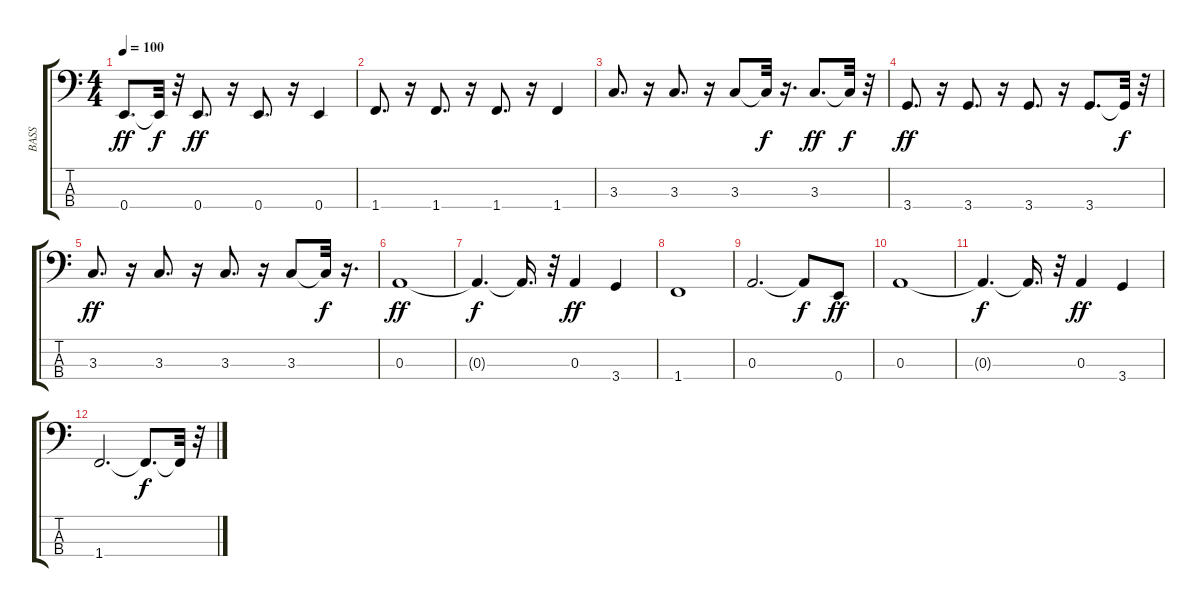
\track ("BASS" "BASS") {instrument fretlessbass}
\staff {score tabs}
\tuning (G2 D2 A1 E1) {hide}
\ts (4 4)
\tempo 100
\clef f4
\ks c
0.4.8{d dy ff} 0.4{t}.32{dy f} r.32 0.4.8{d dy ff} r.16 0.4.8{d} r.16 0.4.4 |
1.4.8{d} r.16 1.4.8{d} r.16 1.4.8{d} r.16 1.4.4 |
3.3.8{d} r.16 3.3.8{d} r.16 3.3.8 3.3{t}.32{dy f} r.16{d} 3.3.8{d dy ff} 3.3{t}.32{dy f} r.32 |
3.4.8{d dy ff} r.16 3.4.8{d} r.16 3.4.8{d} r.16 3.4.8{d} 3.4{t}.32{dy f} r.32 |
3.3.8{d dy ff} r.16 3.3.8{d} r.16 3.3.8{d} r.16 3.3.8 3.3{t}.32{dy f} r.16{d} |
0.3.1{dy ff} |
0.3{t}.4{d dy f} 0.3{t}.16{d} r.32 0.3.4{dy ff} 3.4.4 |
1.4.1 |
0.3.2{d} 0.3{t}.8{dy f} 0.4.8{dy ff} |
0.3.1 |
0.3{t}.4{d dy f} 0.3{t}.16{d} r.32 0.3.4{dy ff} 3.4.4 |
1.4.2{d} 1.4{t}.8{d dy f} 1.4{t}.32 r.32
